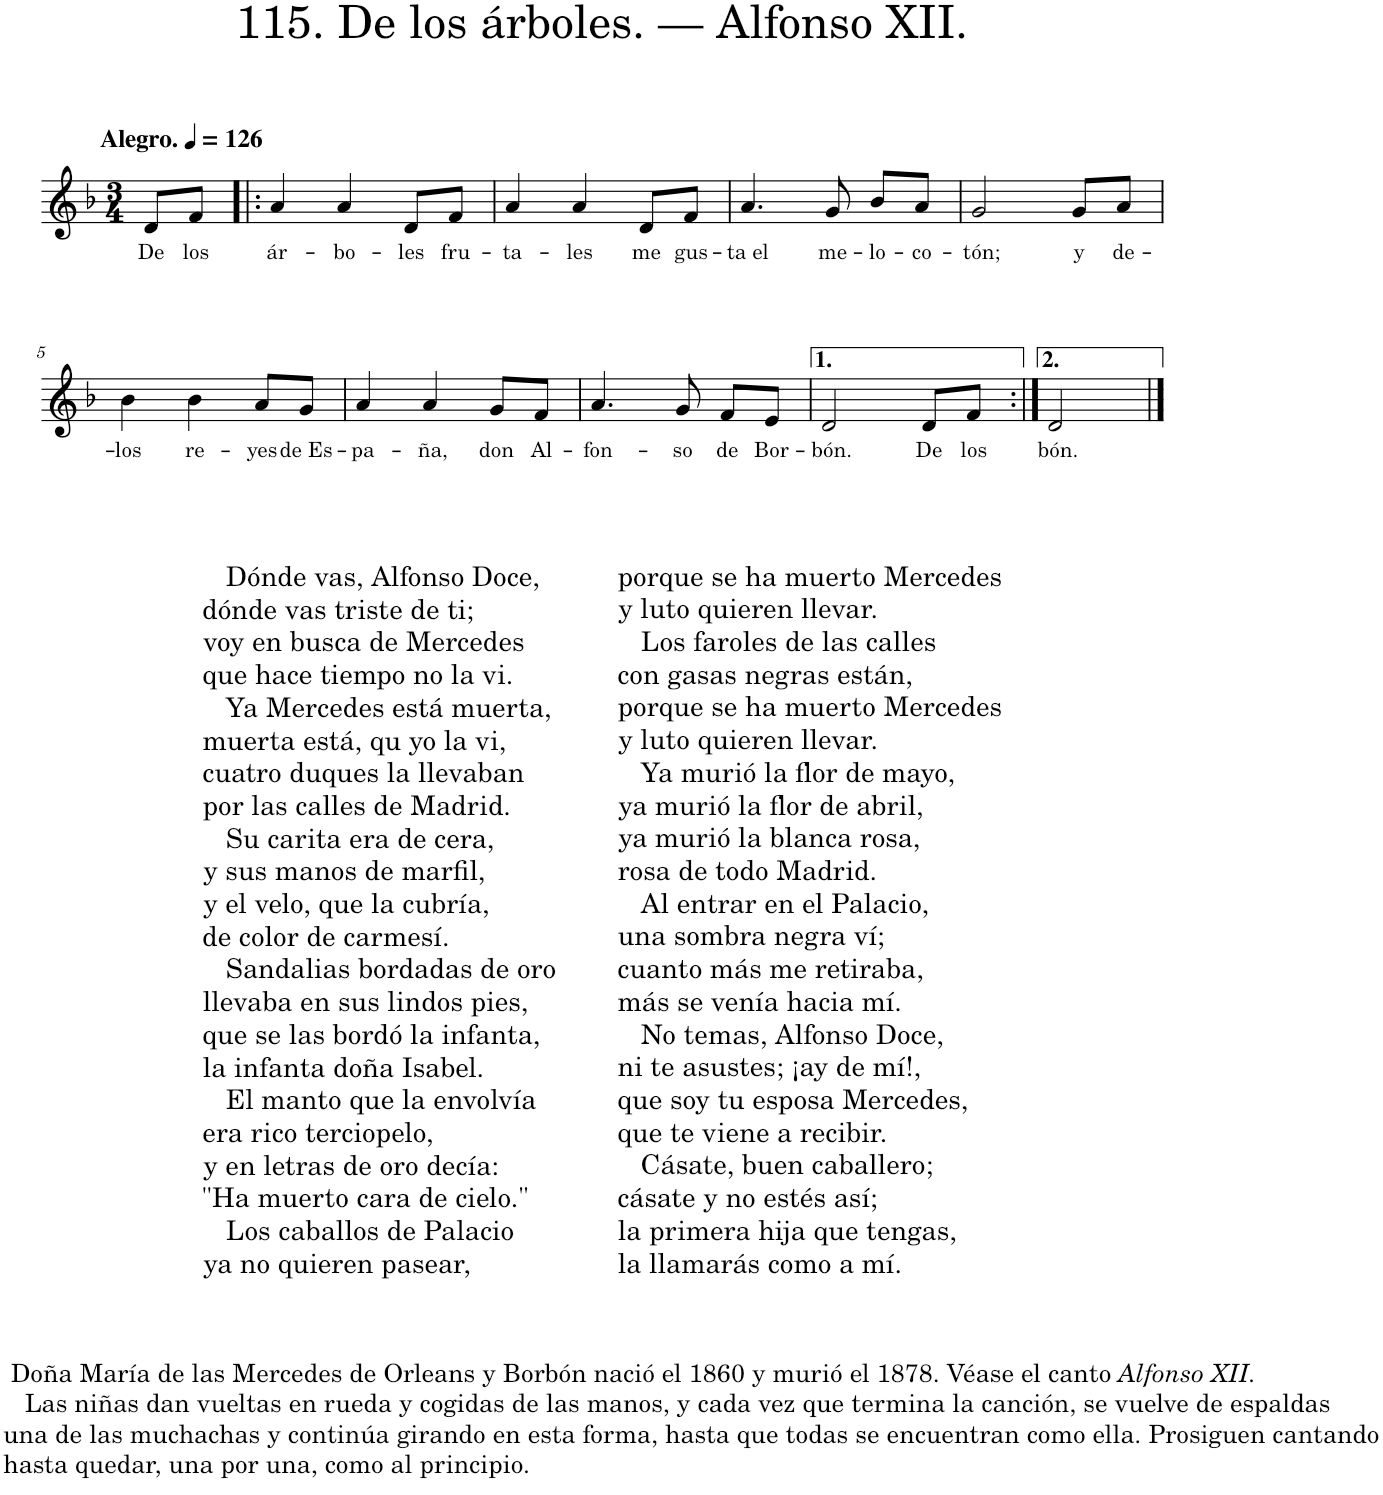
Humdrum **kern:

**kern	**text
*part1	*part1
*staff1	*staff1
*I"Piano	*
*I'Pno.	*
*clefG2	*
*k[b-]	*
*M3/4	*
*MM126	*
=	=
!LO:TX:a:B:t=Alegro.	!
!	!LO:LY:b
8d/L	De
!	!LO:LY:b
8f/J	los
=1!|:	=1!|:
!	!LO:LY:b
4a/	ár-
!	!LO:LY:b
4a/	-bo-
!	!LO:LY:b
8d/L	-les
!	!LO:LY:b
8f/J	fru-
=2	=2
!	!LO:LY:b
4a/	-ta-
!	!LO:LY:b
4a/	-les
!	!LO:LY:b
8d/L	me
!	!LO:LY:b
8f/J	gus-
=3	=3
!	!LO:LY:b
4.a/	-ta el
!	!LO:LY:b
8g/	me-
!	!LO:LY:b
8b-/L	-lo-
!	!LO:LY:b
8a/J	-co-
=4	=4
!	!LO:LY:b
2g/	-tón;
!	!LO:LY:b
8g/L	y
!	!LO:LY:b
8a/J	de-
!!LO:LB:g=z
=5	=5
!LO:TX:b:t=Dónde vas, Alfonso Doce,	!
!LO:TX:b:t=dónde vas triste de ti;	!
!LO:TX:b:t=voy en busca de Mercedes	!
!LO:TX:b:t=que hace tiempo no la vi.	!
!LO:TX:b:t=Ya Mercedes está muerta,	!
!LO:TX:b:t=muerta está, qu yo la vi,	!
!LO:TX:b:t=cuatro duques la llevaban	!
!LO:TX:b:t=por las calles de Madrid.	!
!LO:TX:b:t=Su carita era de cera,	!
!LO:TX:b:t=y sus manos de marfil,	!
!LO:TX:b:t=y el velo, que la cubría,	!
!LO:TX:b:t=de color de carmesí.	!
!LO:TX:b:t=Sandalias bordadas de oro	!
!LO:TX:b:t=llevaba en sus lindos pies,	!
!LO:TX:b:t=que se las bordó la infanta,	!
!LO:TX:b:t=la infanta doña Isabel.	!
!LO:TX:b:t=El manto que la envolvía	!
!LO:TX:b:t=era rico terciopelo,	!
!LO:TX:b:t=y en letras de oro decía&colon;	!
!LO:TX:b:t="Ha muerto cara de cielo."	!
!LO:TX:b:t=Los caballos de Palacio	!
!LO:TX:b:t=ya no quieren pasear,	!
!LO:TX:b:t=Doña María de las Mercedes de Orleans y Borbón nació el 1860 y murió el 1878. Véase el canto	!
!LO:TX:b:i:t=Alfonso XII.	!
!LO:TX:b:t=Las niñas dan vueltas en rueda y cogidas de las manos, y cada vez que termina la canción, se vuelve de espaldas	!
!LO:TX:b:t=una de las muchachas y continúa girando en esta forma, hasta que todas se encuentran como ella. Prosiguen cantando	!
!LO:TX:b:t=hasta quedar, una por una, como al principio.	!
!	!LO:LY:b
4b-\	-los
!	!LO:LY:b
4b-\	re-
!	!LO:LY:b
8a/L	-yes
!	!LO:LY:b
8g/J	de Es-
=6	=6
!	!LO:LY:b
4a/	-pa-
!LO:TX:b:t=porque se ha muerto Mercedes	!
!LO:TX:b:t=y luto quieren llevar.	!
!LO:TX:b:t=Los faroles de las calles	!
!LO:TX:b:t=con gasas negras están,	!
!LO:TX:b:t=porque se ha muerto Mercedes	!
!LO:TX:b:t=y luto quieren llevar.	!
!LO:TX:b:t=Ya murió la flor de mayo,	!
!LO:TX:b:t=ya murió la flor de abril,	!
!LO:TX:b:t=ya murió la blanca rosa,	!
!LO:TX:b:t=rosa de todo Madrid.	!
!LO:TX:b:t=Al entrar en el Palacio,	!
!LO:TX:b:t=una sombra negra ví;	!
!LO:TX:b:t=cuanto más me retiraba,	!
!LO:TX:b:t=más se venía hacia mí.	!
!LO:TX:b:t=No temas, Alfonso Doce,	!
!LO:TX:b:t=ni te asustes; ¡ay de mí!,	!
!LO:TX:b:t=que soy tu esposa Mercedes,	!
!LO:TX:b:t=que te viene a recibir.	!
!LO:TX:b:t=Cásate, buen caballero;	!
!LO:TX:b:t=cásate y no estés así;	!
!LO:TX:b:t=la primera hija que tengas,	!
!LO:TX:b:t=la llamarás como a mí.	!
!	!LO:LY:b
4a/	-ña,
!	!LO:LY:b
8g/L	don
!	!LO:LY:b
8f/J	Al-
=7	=7
!	!LO:LY:b
4.a/	-fon-
!	!LO:LY:b
8g/	-so
!	!LO:LY:b
8f/L	de
!	!LO:LY:b
8e/J	Bor-
=8	=8
!	!LO:LY:b
2d/	-bón.
!	!LO:LY:b
8d/L	De
!	!LO:LY:b
8f/J	los
=9:|!	=9:|!
!	!LO:LY:b
2d/	-bón.
==	==
*-	*-
